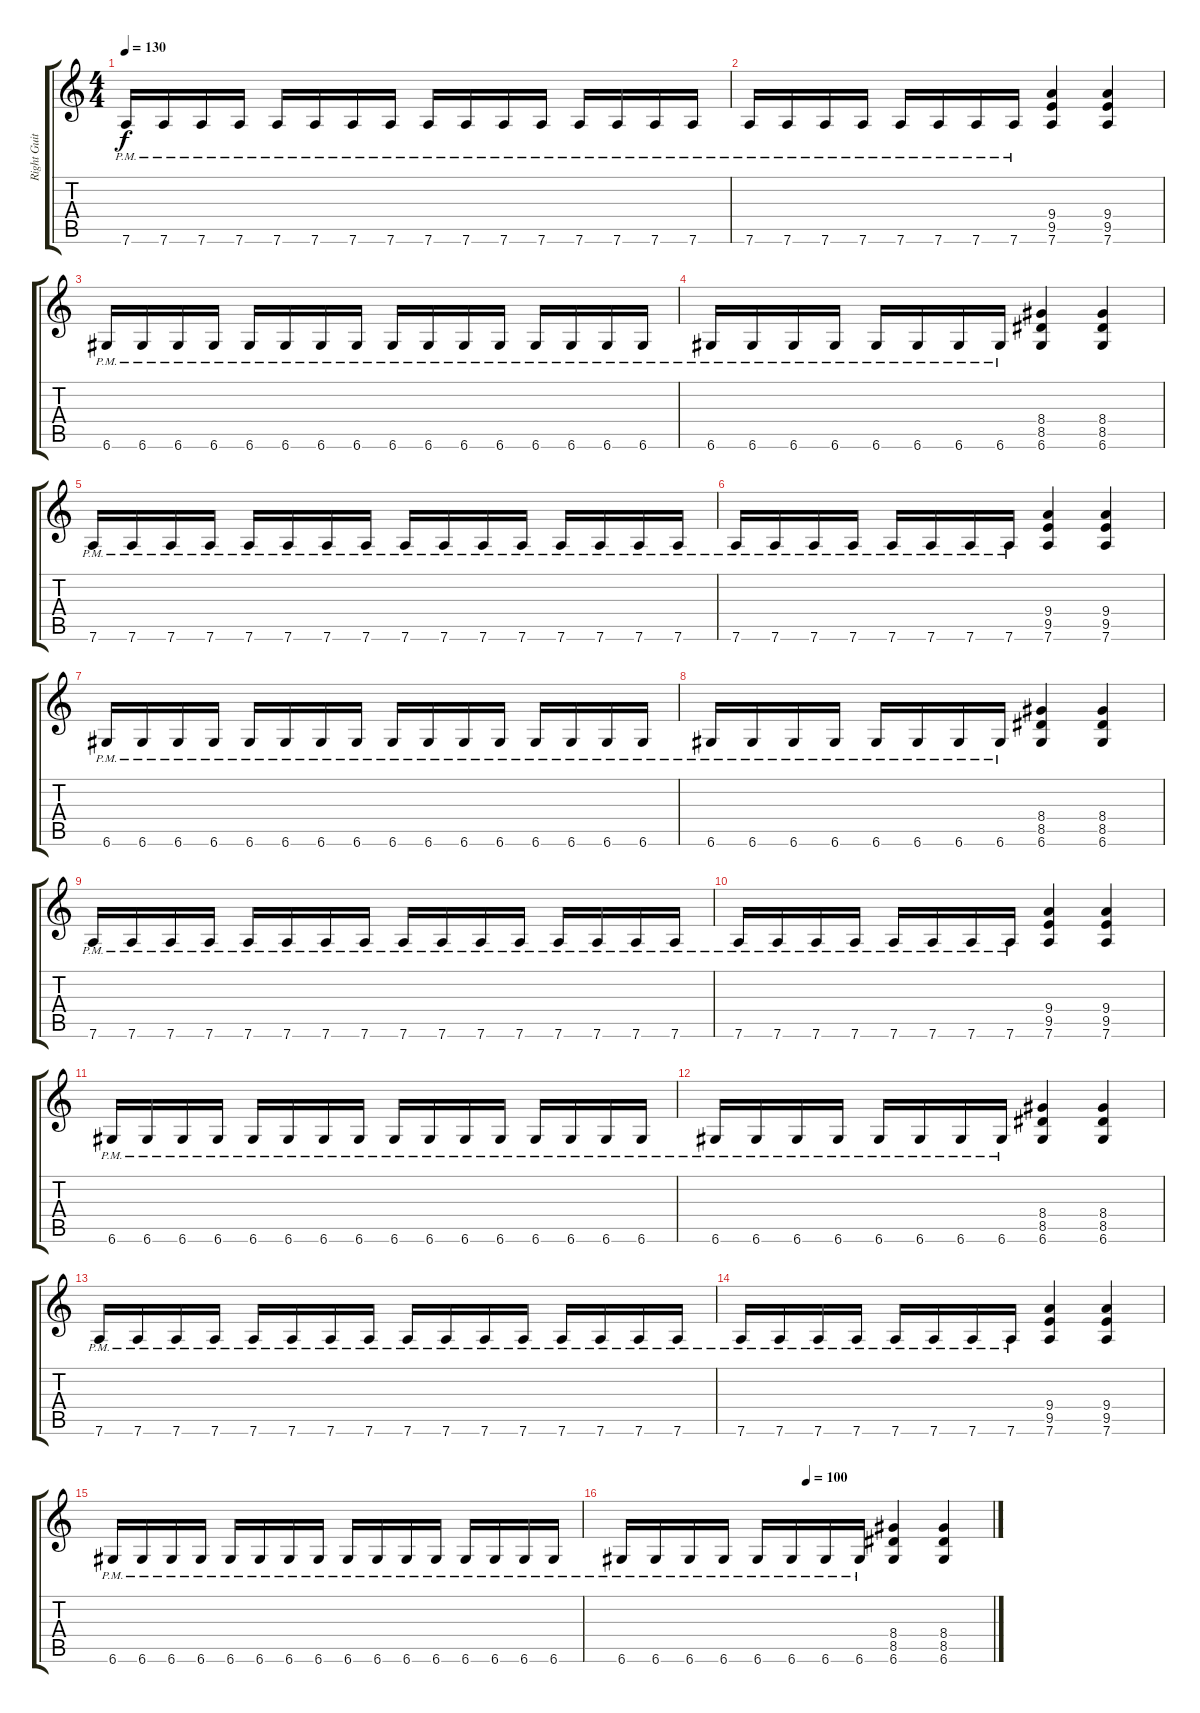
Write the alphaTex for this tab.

\track ("Right Guitar" "Right Guit") {instrument distortionguitar}
\staff {score tabs}
\tuning (D4 A3 F3 C3 G2 D2) {hide}
\ts (4 4)
\tempo 130
\clef g2
\ks c
7.6{pm}.16{dy f} 7.6{pm}.16 7.6{pm}.16 7.6{pm}.16 7.6{pm}.16 7.6{pm}.16 7.6{pm}.16 7.6{pm}.16 7.6{pm}.16 7.6{pm}.16 7.6{pm}.16 7.6{pm}.16 7.6{pm}.16 7.6{pm}.16 7.6{pm}.16 7.6{pm}.16 |
7.6{pm}.16 7.6{pm}.16 7.6{pm}.16 7.6{pm}.16 7.6{pm}.16 7.6{pm}.16 7.6{pm}.16 7.6{pm}.16 (9.4 9.5 7.6).4 (9.4 9.5 7.6).4 |
6.6{pm}.16 6.6{pm}.16 6.6{pm}.16 6.6{pm}.16 6.6{pm}.16 6.6{pm}.16 6.6{pm}.16 6.6{pm}.16 6.6{pm}.16 6.6{pm}.16 6.6{pm}.16 6.6{pm}.16 6.6{pm}.16 6.6{pm}.16 6.6{pm}.16 6.6{pm}.16 |
6.6{pm}.16 6.6{pm}.16 6.6{pm}.16 6.6{pm}.16 6.6{pm}.16 6.6{pm}.16 6.6{pm}.16 6.6{pm}.16 (8.4 8.5 6.6).4 (8.4 8.5 6.6).4 |
7.6{pm}.16 7.6{pm}.16 7.6{pm}.16 7.6{pm}.16 7.6{pm}.16 7.6{pm}.16 7.6{pm}.16 7.6{pm}.16 7.6{pm}.16 7.6{pm}.16 7.6{pm}.16 7.6{pm}.16 7.6{pm}.16 7.6{pm}.16 7.6{pm}.16 7.6{pm}.16 |
7.6{pm}.16 7.6{pm}.16 7.6{pm}.16 7.6{pm}.16 7.6{pm}.16 7.6{pm}.16 7.6{pm}.16 7.6{pm}.16 (9.4 9.5 7.6).4 (9.4 9.5 7.6).4 |
6.6{pm}.16 6.6{pm}.16 6.6{pm}.16 6.6{pm}.16 6.6{pm}.16 6.6{pm}.16 6.6{pm}.16 6.6{pm}.16 6.6{pm}.16 6.6{pm}.16 6.6{pm}.16 6.6{pm}.16 6.6{pm}.16 6.6{pm}.16 6.6{pm}.16 6.6{pm}.16 |
6.6{pm}.16 6.6{pm}.16 6.6{pm}.16 6.6{pm}.16 6.6{pm}.16 6.6{pm}.16 6.6{pm}.16 6.6{pm}.16 (8.4 8.5 6.6).4 (8.4 8.5 6.6).4 |
7.6{pm}.16 7.6{pm}.16 7.6{pm}.16 7.6{pm}.16 7.6{pm}.16 7.6{pm}.16 7.6{pm}.16 7.6{pm}.16 7.6{pm}.16 7.6{pm}.16 7.6{pm}.16 7.6{pm}.16 7.6{pm}.16 7.6{pm}.16 7.6{pm}.16 7.6{pm}.16 |
7.6{pm}.16 7.6{pm}.16 7.6{pm}.16 7.6{pm}.16 7.6{pm}.16 7.6{pm}.16 7.6{pm}.16 7.6{pm}.16 (9.4 9.5 7.6).4 (9.4 9.5 7.6).4 |
6.6{pm}.16 6.6{pm}.16 6.6{pm}.16 6.6{pm}.16 6.6{pm}.16 6.6{pm}.16 6.6{pm}.16 6.6{pm}.16 6.6{pm}.16 6.6{pm}.16 6.6{pm}.16 6.6{pm}.16 6.6{pm}.16 6.6{pm}.16 6.6{pm}.16 6.6{pm}.16 |
6.6{pm}.16 6.6{pm}.16 6.6{pm}.16 6.6{pm}.16 6.6{pm}.16 6.6{pm}.16 6.6{pm}.16 6.6{pm}.16 (8.4 8.5 6.6).4 (8.4 8.5 6.6).4 |
7.6{pm}.16 7.6{pm}.16 7.6{pm}.16 7.6{pm}.16 7.6{pm}.16 7.6{pm}.16 7.6{pm}.16 7.6{pm}.16 7.6{pm}.16 7.6{pm}.16 7.6{pm}.16 7.6{pm}.16 7.6{pm}.16 7.6{pm}.16 7.6{pm}.16 7.6{pm}.16 |
7.6{pm}.16 7.6{pm}.16 7.6{pm}.16 7.6{pm}.16 7.6{pm}.16 7.6{pm}.16 7.6{pm}.16 7.6{pm}.16 (9.4 9.5 7.6).4 (9.4 9.5 7.6).4 |
6.6{pm}.16 6.6{pm}.16 6.6{pm}.16 6.6{pm}.16 6.6{pm}.16 6.6{pm}.16 6.6{pm}.16 6.6{pm}.16 6.6{pm}.16 6.6{pm}.16 6.6{pm}.16 6.6{pm}.16 6.6{pm}.16 6.6{pm}.16 6.6{pm}.16 6.6{pm}.16 |
\tempo (100 0.5)
6.6{pm}.16 6.6{pm}.16 6.6{pm}.16 6.6{pm}.16 6.6{pm}.16 6.6{pm}.16 6.6{pm}.16 6.6{pm}.16 (8.4 8.5 6.6).4 (8.4 8.5 6.6).4
